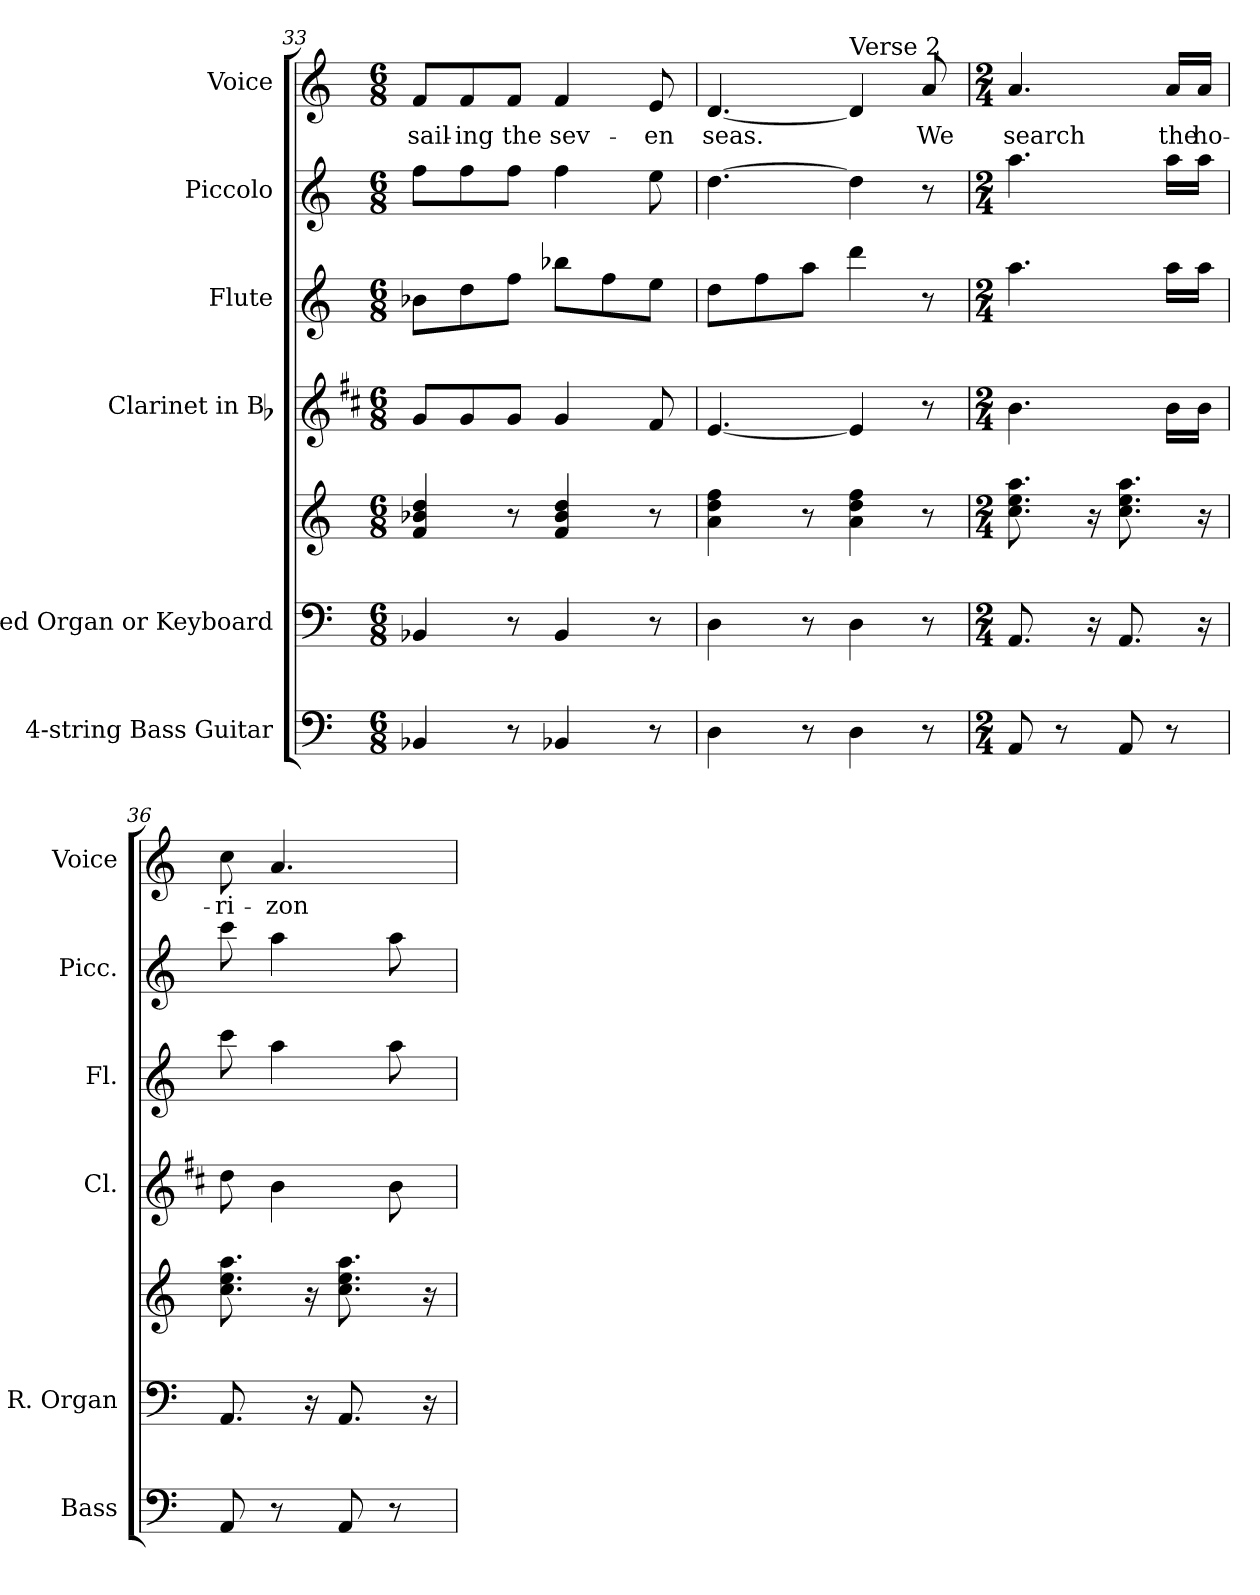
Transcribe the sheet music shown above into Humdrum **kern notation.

**kern	**kern	**kern	**kern	**kern	**kern	**kern	**text
*part6	*part5	*part5	*part4	*part3	*part2	*part1	*part1
*staff7	*staff6	*staff5	*staff4	*staff3	*staff2	*staff1	*staff1
*I"4-string Bass Guitar	*I"Reed Organ or Keyboard	*	*I"Clarinet in Bb	*I"Flute	*I"Piccolo	*I"Voice	*
*I'Bass	*I'R. Organ	*	*I'Cl.	*I'Fl.	*I'Picc.	*I'Voice	*
*clefF4	*clefF4	*clefG2	*clefG2	*clefG2	*clefG2	*clefG2	*
*ITrd7c12	*	*	*ITrd1c2	*	*ITrd-7c-12	*	*
*k[]	*k[]	*k[]	*k[]	*k[]	*k[]	*k[]	*
*C:	*C:	*C:	*C:	*C:	*C:	*C:	*
*M6/8	*M6/8	*M6/8	*M6/8	*M6/8	*M6/8	*M6/8	*
=33	=33	=33	=33	=33	=33	=33	=33
!	!	!	!	!	!	!	!LO:LY:b:color=#000000
4BBB-Xi/	4BB-Xi/	4fi/ 4b-Xi 4ddi	8fi/L	8b-Xi\L	8fffi\L	8fi/L	sail-
!	!	!	!	!	!	!	!LO:LY:b:color=#000000
.	.	.	8fi/	8ddi\	8fffi\	8fi/	-ing
!	!	!	!	!	!	!	!LO:LY:b:color=#000000
8r	8r	8r	8fi/J	8ffi\J	8fffi\J	8fi/J	the
!	!	!	!	!	!	!	!LO:LY:b:color=#000000
4BBB-Xi/	4BB-i/	4fi/ 4b-i 4ddi	4fi/	8bb-Xi\L	4fffi\	4fi/	sev-
.	.	.	.	8ffi\	.	.	.
!	!	!	!	!	!	!	!LO:LY:b:color=#000000
8r	8r	8r	8ei/	8eei\J	8eeei\	8ei/	-en
=34	=34	=34	=34	=34	=34	=34	=34
!	!	!	!	!	!	!	!LO:LY:b:color=#000000
4DDi\	4Di\	4ai\ 4ddi 4ffi	[4.di/	8ddi\L	[4.dddi\	[4.di/	seas.
.	.	.	.	8ffi\	.	.	.
8r	8r	8r	.	8aai\J	.	.	.
!	!	!	!	!	!	!LO:TX:a:t=Verse 2	!
4DDi\	4Di\	4ai\ 4ddi 4ffi	4di/]	4dddi\	4dddi\]	4di/]	.
!	!	!	!	!	!	!	!LO:LY:b:color=#000000
8r	8r	8r	8r	8r	8r	8ai/	We
=35	=35	=35	=35	=35	=35	=35	=35
*M2/4	*M2/4	*M2/4	*M2/4	*M2/4	*M2/4	*M2/4	*
*MM96	*	*	*	*	*	*MM96	*
!	!	!	!	!	!	!	!LO:LY:b:color=#000000
8AAAi/	8.AAi/	8.cci\ 8.eei 8.aai	4.ai\	4.aai\	4.aaai\	4.ai/	search
8r	.	.	.	.	.	.	.
.	16r	16r	.	.	.	.	.
8AAAi/	8.AAi/	8.cci\ 8.eei 8.aai	.	.	.	.	.
!	!	!	!	!	!	!	!LO:LY:b:color=#000000
8r	.	.	16ai\LL	16aai\LL	16aaai\LL	16ai/LL	the
!	!	!	!	!	!	!	!LO:LY:b:color=#000000
.	16r	16r	16ai\JJ	16aai\JJ	16aaai\JJ	16ai/JJ	ho-
=36	=36	=36	=36	=36	=36	=36	=36
!	!	!	!	!	!	!	!LO:LY:b:color=#000000
8AAAi/	8.AAi/	8.cci\ 8.eei 8.aai	8cci\	8ccci\	8cccci\	8cci\	-ri-
!	!	!	!	!	!	!	!LO:LY:b:color=#000000
8r	.	.	4ai\	4aai\	4aaai\	4.ai/	-zon
.	16r	16r	.	.	.	.	.
8AAAi/	8.AAi/	8.cci\ 8.eei 8.aai	.	.	.	.	.
8r	.	.	8ai\	8aai\	8aaai\	.	.
.	16r	16r	.	.	.	.	.
=	=	=	=	=	=	=	=
*-	*-	*-	*-	*-	*-	*-	*-
